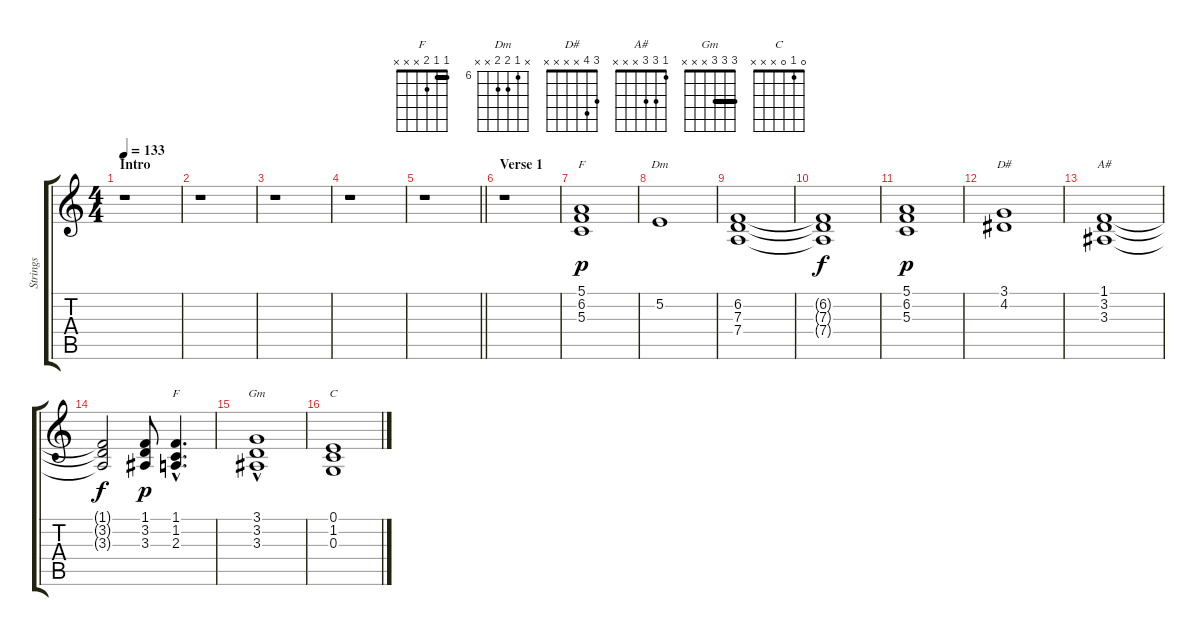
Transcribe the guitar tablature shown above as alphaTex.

\track ("Strings" "Strings") {instrument stringensemble2}
\staff {score tabs}
\tuning (E4 B3 G3 D3 A2 E2) {hide}
\chord ("F" 5 6 5 x x x) {firstfret 5 barre 5}
\chord ("Dm" x 6 7 7 x x) {firstfret 6}
\chord ("D#" 3 4 x x x x)
\chord ("A#" 1 3 3 x x x)
\chord ("F" 1 1 2 x x x) {barre 1}
\chord ("Gm" 3 3 3 x x x) {barre 3}
\chord ("C" 0 1 0 x x x)
\ts (4 4)
\section ("" "Intro")
\tempo 133
\clef g2
\ks c
r.1{dy p instrument stringensemble2} |
r.1 |
r.1 |
r.1 |
\barLineRight lightlight
r.1 |
\section ("" "Verse 1")
r.1 |
(5.1 6.2 5.3).1{ch "F"} |
5.2.1{ch "Dm"} |
(6.2 7.3 7.4).1 |
(6.2{t} 7.3{t} 7.4{t}).1{dy f} |
(5.1 6.2 5.3).1{dy p} |
(3.1 4.2).1{ch "D#"} |
(1.1 3.2 3.3).1{ch "A#"} |
(1.1{t} 3.2{t} 3.3{t}).2{dy f} (1.1 3.2 3.3).8{dy p} (1.1{hac} 1.2{hac} 2.3{hac}).4{d ch "F"} |
(3.1 3.2{hac} 3.3{hac}).1{ch "Gm"} |
(0.1 1.2 0.3).1{ch "C"}
